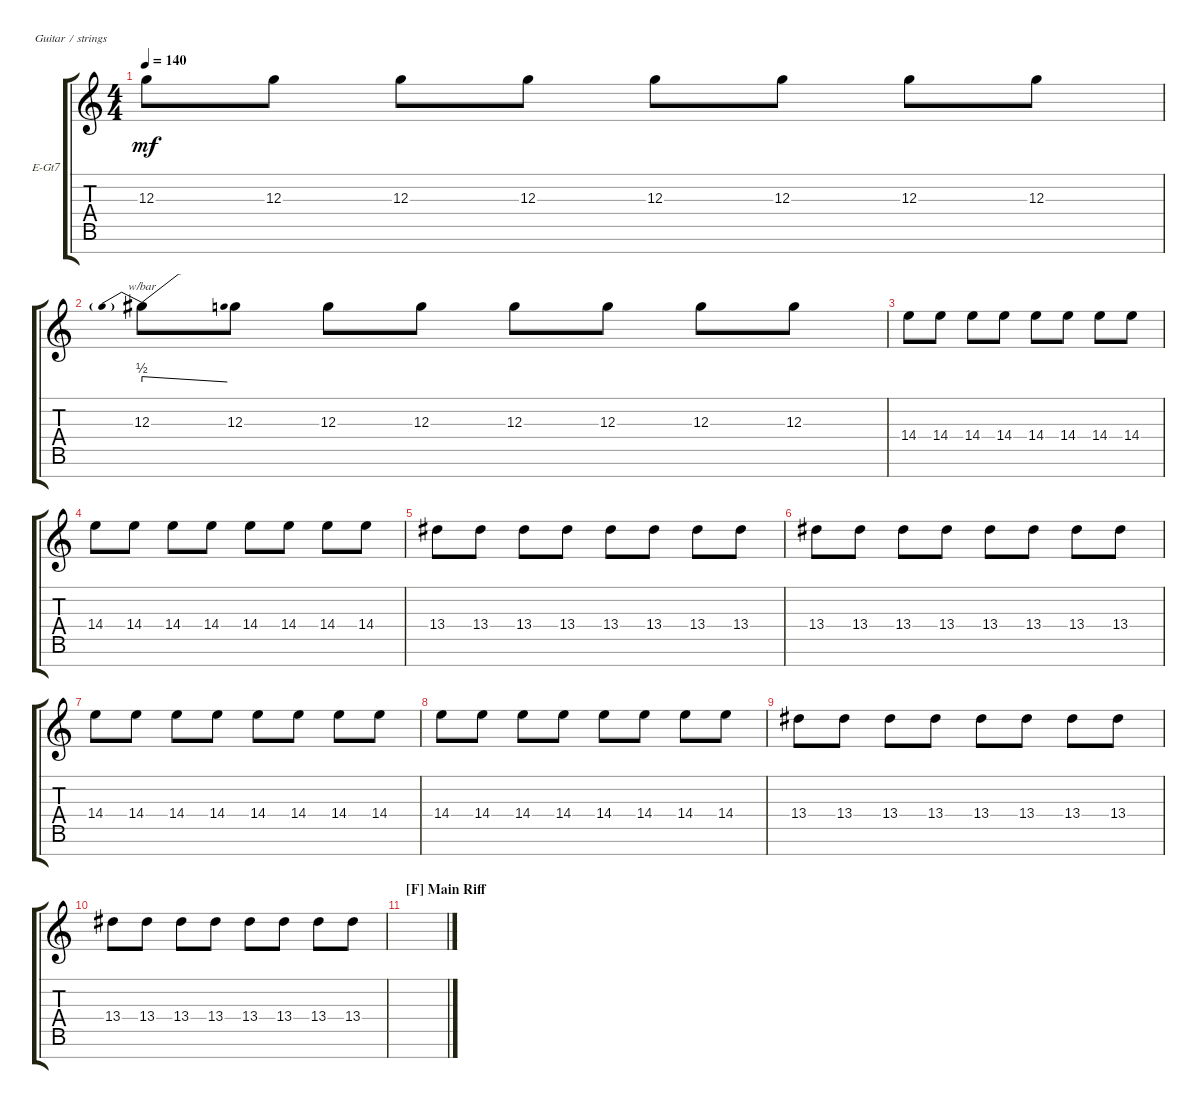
\bracketExtendMode groupsimilarinstruments
\firstSystemTrackNameOrientation horizontal
\otherSystemsTrackNameOrientation horizontal
\track ("Middle Guitar Lead" "E-Gt7") {instrument distortionguitar}
\staff {score tabs}
\tuning (E4 B3 G3 D3 A2 E2 B1)
\ts (4 4)
\tempo 140
\clef g2
\scale
0.333333
\ks c
12.3.8{dy mf} 12.3.8 12.3.8 12.3.8 12.3.8 12.3.8 12.3.8 12.3.8 |
\scale
0.333333 12.3.8{tbe (predivedive default 0 2 59.4 0)} 12.3.8 12.3.8 12.3.8 12.3.8 12.3.8 12.3.8 12.3.8 |
\scale
0.333333 14.4.8 14.4.8 14.4.8 14.4.8 14.4.8 14.4.8 14.4.8 14.4.8 |
\scale
0.333333 14.4.8 14.4.8 14.4.8 14.4.8 14.4.8 14.4.8 14.4.8 14.4.8 |
\scale
0.333333 13.4.8 13.4.8 13.4.8 13.4.8 13.4.8 13.4.8 13.4.8 13.4.8 |
\scale
0.333333 13.4.8 13.4.8 13.4.8 13.4.8 13.4.8 13.4.8 13.4.8 13.4.8 |
\scale
0.333333 14.4.8 14.4.8 14.4.8 14.4.8 14.4.8 14.4.8 14.4.8 14.4.8 |
\scale
0.333333 14.4.8 14.4.8 14.4.8 14.4.8 14.4.8 14.4.8 14.4.8 14.4.8 |
\scale
0.333333 13.4.8 13.4.8 13.4.8 13.4.8 13.4.8 13.4.8 13.4.8 13.4.8 |
\scale
0.333333 13.4.8 13.4.8 13.4.8 13.4.8 13.4.8 13.4.8 13.4.8 13.4.8 |
\section ("F" "Main Riff")
\scale
0.333333 |
\scale
0.333333 |
\scale
0.333333 |
\scale
0.333333 |
\scale
0.333333 |
\scale
0.333333
